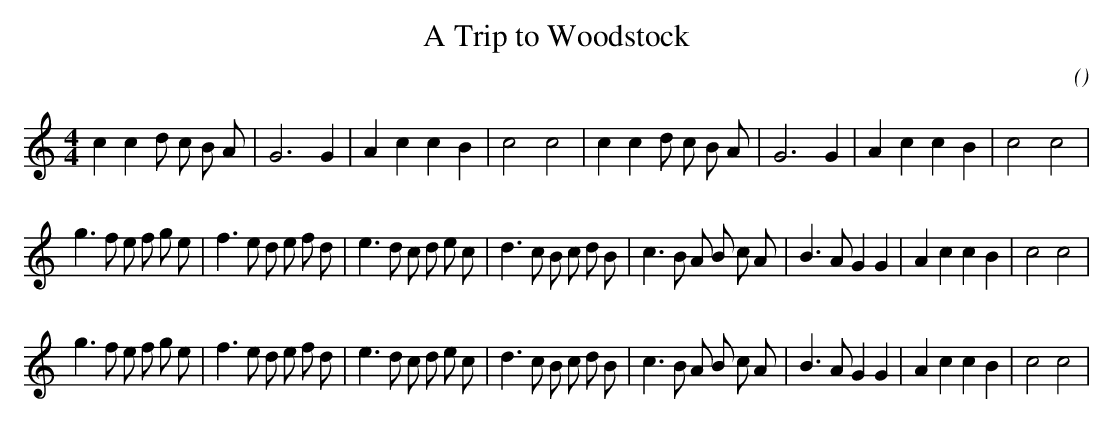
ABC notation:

X:1
T: A Trip to Woodstock
C:
O:
M:4/4
K:C
K:C
M:4/4
L:1/16
c4 c4 d2 c2 B2 A2 |G12 G4 |A4 c4 c4 B4 |c8 c8 |c4 c4 d2 c2 B2 A2 |G12 G4 |A4 c4 c4 B4 |c8 c8 |
g6 f2 e2 f2 g2 e2 |f6 e2 d2 e2 f2 d2 |e6 d2 c2 d2 e2 c2 |d6 c2 B2 c2 d2 B2 |c6 B2 A2 B2 c2 A2 |B6 A2 G4 G4 |A4 c4 c4 B4 |c8 c8 |
g6 f2 e2 f2 g2 e2 |f6 e2 d2 e2 f2 d2 |e6 d2 c2 d2 e2 c2 |d6 c2 B2 c2 d2 B2 |c6 B2 A2 B2 c2 A2 |B6 A2 G4 G4 |A4 c4 c4 B4 |c8 c8 |
